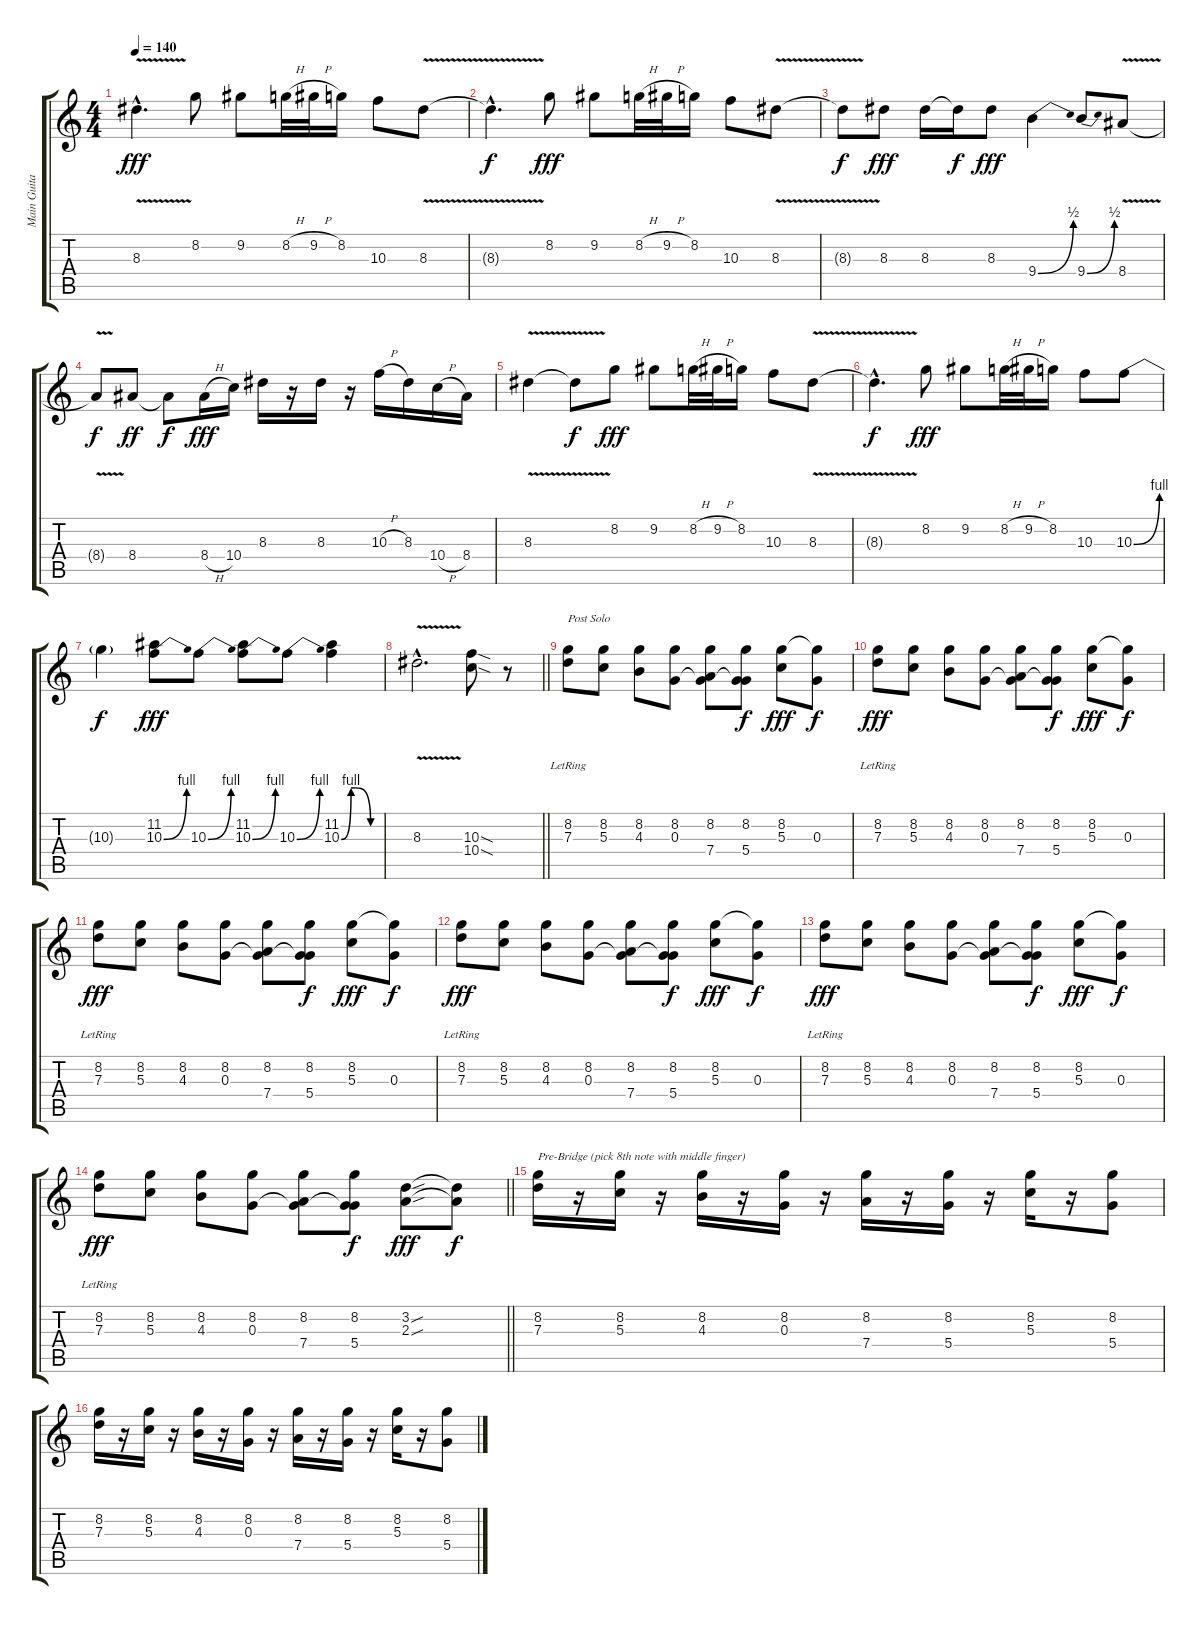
\track ("Main Guitar" "Main Guita") {instrument overdrivenguitar}
\staff {score tabs}
\tuning (E4 B3 G3 D3 A2 E2) {hide}
\ts (4 4)
\tempo 140
\clef g2
\ks c
8.3{v hac}.4{d lyrics (0 "") lyrics (1 "") lyrics (2 "") lyrics (3 "") lyrics (4 "") dy fff} 8.2.8{lyrics (0 "") lyrics (1 "") lyrics (2 "") lyrics (3 "") lyrics (4 "")} 9.2.8{lyrics (0 "") lyrics (1 "") lyrics (2 "") lyrics (3 "") lyrics (4 "")} 8.2{h}.32{lyrics (0 "") lyrics (1 "") lyrics (2 "") lyrics (3 "") lyrics (4 "")} 9.2{h}.32{lyrics (0 "") lyrics (1 "") lyrics (2 "") lyrics (3 "") lyrics (4 "")} 8.2.16{lyrics (0 "") lyrics (1 "") lyrics (2 "") lyrics (3 "") lyrics (4 "")} 10.3.8{lyrics (0 "") lyrics (1 "") lyrics (2 "") lyrics (3 "") lyrics (4 "")} 8.3{v}.8{lyrics (0 "") lyrics (1 "") lyrics (2 "") lyrics (3 "") lyrics (4 "")} |
8.3{hac t}.4{d lyrics (0 "") lyrics (1 "") lyrics (2 "") lyrics (3 "") lyrics (4 "") dy f} 8.2.8{lyrics (0 "") lyrics (1 "") lyrics (2 "") lyrics (3 "") lyrics (4 "") dy fff} 9.2.8{lyrics (0 "") lyrics (1 "") lyrics (2 "") lyrics (3 "") lyrics (4 "")} 8.2{h}.32{lyrics (0 "") lyrics (1 "") lyrics (2 "") lyrics (3 "") lyrics (4 "")} 9.2{h}.32{lyrics (0 "") lyrics (1 "") lyrics (2 "") lyrics (3 "") lyrics (4 "")} 8.2.16{lyrics (0 "") lyrics (1 "") lyrics (2 "") lyrics (3 "") lyrics (4 "")} 10.3.8{lyrics (0 "") lyrics (1 "") lyrics (2 "") lyrics (3 "") lyrics (4 "")} 8.3{v}.8{lyrics (0 "") lyrics (1 "") lyrics (2 "") lyrics (3 "") lyrics (4 "")} |
8.3{t}.8{lyrics (0 "") lyrics (1 "") lyrics (2 "") lyrics (3 "") lyrics (4 "") dy f} 8.3.8{lyrics (0 "") lyrics (1 "") lyrics (2 "") lyrics (3 "") lyrics (4 "") dy fff} 8.3.16{lyrics (0 "") lyrics (1 "") lyrics (2 "") lyrics (3 "") lyrics (4 "")} 8.3{t}.16{lyrics (0 "") lyrics (1 "") lyrics (2 "") lyrics (3 "") lyrics (4 "") dy f} 8.3.8{lyrics (0 "") lyrics (1 "") lyrics (2 "") lyrics (3 "") lyrics (4 "") dy fff} 9.4{be (bend 0 0 60 2)}.4{lyrics (0 "") lyrics (1 "") lyrics (2 "") lyrics (3 "") lyrics (4 "")} 9.4{be (bend 0 0 60 2)}.8{lyrics (0 "") lyrics (1 "") lyrics (2 "") lyrics (3 "") lyrics (4 "")} 8.4{v}.8{lyrics (0 "") lyrics (1 "") lyrics (2 "") lyrics (3 "") lyrics (4 "")} |
8.4{t}.8{lyrics (0 "") lyrics (1 "") lyrics (2 "") lyrics (3 "") lyrics (4 "") dy f} 8.4.8{lyrics (0 "") lyrics (1 "") lyrics (2 "") lyrics (3 "") lyrics (4 "") dy ff} 8.4{t}.8{lyrics (0 "") lyrics (1 "") lyrics (2 "") lyrics (3 "") lyrics (4 "") dy f} 8.4{h}.16{lyrics (0 "") lyrics (1 "") lyrics (2 "") lyrics (3 "") lyrics (4 "") dy fff} 10.4.16{lyrics (0 "") lyrics (1 "") lyrics (2 "") lyrics (3 "") lyrics (4 "")} 8.3.16{lyrics (0 "") lyrics (1 "") lyrics (2 "") lyrics (3 "") lyrics (4 "")} r.16 8.3.16{lyrics (0 "") lyrics (1 "") lyrics (2 "") lyrics (3 "") lyrics (4 "")} r.16 10.3{h}.16{lyrics (0 "") lyrics (1 "") lyrics (2 "") lyrics (3 "") lyrics (4 "")} 8.3.16{lyrics (0 "") lyrics (1 "") lyrics (2 "") lyrics (3 "") lyrics (4 "")} 10.4{h}.16{lyrics (0 "") lyrics (1 "") lyrics (2 "") lyrics (3 "") lyrics (4 "")} 8.4.16{lyrics (0 "") lyrics (1 "") lyrics (2 "") lyrics (3 "") lyrics (4 "")} |
8.3{v}.4{lyrics (0 "") lyrics (1 "") lyrics (2 "") lyrics (3 "") lyrics (4 "")} 8.3{t}.8{lyrics (0 "") lyrics (1 "") lyrics (2 "") lyrics (3 "") lyrics (4 "") dy f} 8.2.8{lyrics (0 "") lyrics (1 "") lyrics (2 "") lyrics (3 "") lyrics (4 "") dy fff} 9.2.8{lyrics (0 "") lyrics (1 "") lyrics (2 "") lyrics (3 "") lyrics (4 "")} 8.2{h}.32{lyrics (0 "") lyrics (1 "") lyrics (2 "") lyrics (3 "") lyrics (4 "")} 9.2{h}.32{lyrics (0 "") lyrics (1 "") lyrics (2 "") lyrics (3 "") lyrics (4 "")} 8.2.16{lyrics (0 "") lyrics (1 "") lyrics (2 "") lyrics (3 "") lyrics (4 "")} 10.3.8{lyrics (0 "") lyrics (1 "") lyrics (2 "") lyrics (3 "") lyrics (4 "")} 8.3{v}.8{lyrics (0 "") lyrics (1 "") lyrics (2 "") lyrics (3 "") lyrics (4 "")} |
8.3{hac t}.4{d lyrics (0 "") lyrics (1 "") lyrics (2 "") lyrics (3 "") lyrics (4 "") dy f} 8.2.8{lyrics (0 "") lyrics (1 "") lyrics (2 "") lyrics (3 "") lyrics (4 "") dy fff} 9.2.8{lyrics (0 "") lyrics (1 "") lyrics (2 "") lyrics (3 "") lyrics (4 "")} 8.2{h}.32{lyrics (0 "") lyrics (1 "") lyrics (2 "") lyrics (3 "") lyrics (4 "")} 9.2{h}.32{lyrics (0 "") lyrics (1 "") lyrics (2 "") lyrics (3 "") lyrics (4 "")} 8.2.16{lyrics (0 "") lyrics (1 "") lyrics (2 "") lyrics (3 "") lyrics (4 "")} 10.3.8{lyrics (0 "") lyrics (1 "") lyrics (2 "") lyrics (3 "") lyrics (4 "")} 10.3{be (bend 0 0 60 4)}.8{lyrics (0 "") lyrics (1 "") lyrics (2 "") lyrics (3 "") lyrics (4 "")} |
10.3{t}.4{lyrics (0 "") lyrics (1 "") lyrics (2 "") lyrics (3 "") lyrics (4 "") dy f} (11.2 10.3{be (bend 0 0 60 4)}).8{lyrics (0 "") lyrics (1 "") lyrics (2 "") lyrics (3 "") lyrics (4 "") dy fff} 10.3{be (bend 0 0 60 4)}.8{lyrics (0 "") lyrics (1 "") lyrics (2 "") lyrics (3 "") lyrics (4 "")} (11.2 10.3{be (bend 0 0 60 4)}).8{lyrics (0 "") lyrics (1 "") lyrics (2 "") lyrics (3 "") lyrics (4 "")} 10.3{be (bend 0 0 60 4)}.8{lyrics (0 "") lyrics (1 "") lyrics (2 "") lyrics (3 "") lyrics (4 "")} (11.2 10.3{be (custom 0 0 15 4 22 4 45 0 60 0)}).4{lyrics (0 "") lyrics (1 "") lyrics (2 "") lyrics (3 "") lyrics (4 "")} |
\barLineRight lightlight
8.3{v hac}.2{d lyrics (0 "") lyrics (1 "") lyrics (2 "") lyrics (3 "") lyrics (4 "")} (10.3{sod} 10.4{sod}).8{lyrics (0 "") lyrics (1 "") lyrics (2 "") lyrics (3 "") lyrics (4 "")} r.8 |
(8.2{lr} 7.3).8{txt "Post Solo" lyrics (0 "") lyrics (1 "") lyrics (2 "") lyrics (3 "") lyrics (4 "")} (8.2 5.3).8{lyrics (0 "") lyrics (1 "") lyrics (2 "") lyrics (3 "") lyrics (4 "")} (8.2 4.3).8{lyrics (0 "") lyrics (1 "") lyrics (2 "") lyrics (3 "") lyrics (4 "")} (8.2 0.3).8{lyrics (0 "") lyrics (1 "") lyrics (2 "") lyrics (3 "") lyrics (4 "")} (8.2 0.3{t} 7.4).8{lyrics (0 "") lyrics (1 "") lyrics (2 "") lyrics (3 "") lyrics (4 "")} (8.2 0.3{t} 5.4).8{lyrics (0 "") lyrics (1 "") lyrics (2 "") lyrics (3 "") lyrics (4 "") dy f} (8.2 5.3).8{lyrics (0 "") lyrics (1 "") lyrics (2 "") lyrics (3 "") lyrics (4 "") dy fff} (8.2{t} 0.3).8{lyrics (0 "") lyrics (1 "") lyrics (2 "") lyrics (3 "") lyrics (4 "") dy f} |
(8.2{lr} 7.3).8{lyrics (0 "") lyrics (1 "") lyrics (2 "") lyrics (3 "") lyrics (4 "") dy fff} (8.2 5.3).8{lyrics (0 "") lyrics (1 "") lyrics (2 "") lyrics (3 "") lyrics (4 "")} (8.2 4.3).8{lyrics (0 "") lyrics (1 "") lyrics (2 "") lyrics (3 "") lyrics (4 "")} (8.2 0.3).8{lyrics (0 "") lyrics (1 "") lyrics (2 "") lyrics (3 "") lyrics (4 "")} (8.2 0.3{t} 7.4).8{lyrics (0 "") lyrics (1 "") lyrics (2 "") lyrics (3 "") lyrics (4 "")} (8.2 0.3{t} 5.4).8{lyrics (0 "") lyrics (1 "") lyrics (2 "") lyrics (3 "") lyrics (4 "") dy f} (8.2 5.3).8{lyrics (0 "") lyrics (1 "") lyrics (2 "") lyrics (3 "") lyrics (4 "") dy fff} (8.2{t} 0.3).8{lyrics (0 "") lyrics (1 "") lyrics (2 "") lyrics (3 "") lyrics (4 "") dy f} |
(8.2{lr} 7.3).8{lyrics (0 "") lyrics (1 "") lyrics (2 "") lyrics (3 "") lyrics (4 "") dy fff} (8.2 5.3).8{lyrics (0 "") lyrics (1 "") lyrics (2 "") lyrics (3 "") lyrics (4 "")} (8.2 4.3).8{lyrics (0 "") lyrics (1 "") lyrics (2 "") lyrics (3 "") lyrics (4 "")} (8.2 0.3).8{lyrics (0 "") lyrics (1 "") lyrics (2 "") lyrics (3 "") lyrics (4 "")} (8.2 0.3{t} 7.4).8{lyrics (0 "") lyrics (1 "") lyrics (2 "") lyrics (3 "") lyrics (4 "")} (8.2 0.3{t} 5.4).8{lyrics (0 "") lyrics (1 "") lyrics (2 "") lyrics (3 "") lyrics (4 "") dy f} (8.2 5.3).8{lyrics (0 "") lyrics (1 "") lyrics (2 "") lyrics (3 "") lyrics (4 "") dy fff} (8.2{t} 0.3).8{lyrics (0 "") lyrics (1 "") lyrics (2 "") lyrics (3 "") lyrics (4 "") dy f} |
(8.2{lr} 7.3).8{lyrics (0 "") lyrics (1 "") lyrics (2 "") lyrics (3 "") lyrics (4 "") dy fff} (8.2 5.3).8{lyrics (0 "") lyrics (1 "") lyrics (2 "") lyrics (3 "") lyrics (4 "")} (8.2 4.3).8{lyrics (0 "") lyrics (1 "") lyrics (2 "") lyrics (3 "") lyrics (4 "")} (8.2 0.3).8{lyrics (0 "") lyrics (1 "") lyrics (2 "") lyrics (3 "") lyrics (4 "")} (8.2 0.3{t} 7.4).8{lyrics (0 "") lyrics (1 "") lyrics (2 "") lyrics (3 "") lyrics (4 "")} (8.2 0.3{t} 5.4).8{lyrics (0 "") lyrics (1 "") lyrics (2 "") lyrics (3 "") lyrics (4 "") dy f} (8.2 5.3).8{lyrics (0 "") lyrics (1 "") lyrics (2 "") lyrics (3 "") lyrics (4 "") dy fff} (8.2{t} 0.3).8{lyrics (0 "") lyrics (1 "") lyrics (2 "") lyrics (3 "") lyrics (4 "") dy f} |
(8.2{lr} 7.3).8{lyrics (0 "") lyrics (1 "") lyrics (2 "") lyrics (3 "") lyrics (4 "") dy fff} (8.2 5.3).8{lyrics (0 "") lyrics (1 "") lyrics (2 "") lyrics (3 "") lyrics (4 "")} (8.2 4.3).8{lyrics (0 "") lyrics (1 "") lyrics (2 "") lyrics (3 "") lyrics (4 "")} (8.2 0.3).8{lyrics (0 "") lyrics (1 "") lyrics (2 "") lyrics (3 "") lyrics (4 "")} (8.2 0.3{t} 7.4).8{lyrics (0 "") lyrics (1 "") lyrics (2 "") lyrics (3 "") lyrics (4 "")} (8.2 0.3{t} 5.4).8{lyrics (0 "") lyrics (1 "") lyrics (2 "") lyrics (3 "") lyrics (4 "") dy f} (8.2 5.3).8{lyrics (0 "") lyrics (1 "") lyrics (2 "") lyrics (3 "") lyrics (4 "") dy fff} (8.2{t} 0.3).8{lyrics (0 "") lyrics (1 "") lyrics (2 "") lyrics (3 "") lyrics (4 "") dy f} |
\barLineRight lightlight
(8.2{lr} 7.3).8{lyrics (0 "") lyrics (1 "") lyrics (2 "") lyrics (3 "") lyrics (4 "") dy fff} (8.2 5.3).8{lyrics (0 "") lyrics (1 "") lyrics (2 "") lyrics (3 "") lyrics (4 "")} (8.2 4.3).8{lyrics (0 "") lyrics (1 "") lyrics (2 "") lyrics (3 "") lyrics (4 "")} (8.2 0.3).8{lyrics (0 "") lyrics (1 "") lyrics (2 "") lyrics (3 "") lyrics (4 "")} (8.2 0.3{t} 7.4).8{lyrics (0 "") lyrics (1 "") lyrics (2 "") lyrics (3 "") lyrics (4 "")} (8.2 0.3{t} 5.4).8{lyrics (0 "") lyrics (1 "") lyrics (2 "") lyrics (3 "") lyrics (4 "") dy f} (3.2{sou} 2.3{sou}).8{lyrics (0 "") lyrics (1 "") lyrics (2 "") lyrics (3 "") lyrics (4 "") dy fff} (3.2{t} 2.3{t}).8{lyrics (0 "") lyrics (1 "") lyrics (2 "") lyrics (3 "") lyrics (4 "") dy f} |
(8.2 7.3).16{txt "Pre-Bridge (pick 8th note with middle finger)" lyrics (0 "") lyrics (1 "") lyrics (2 "") lyrics (3 "") lyrics (4 "")} r.16 (8.2 5.3).16{lyrics (0 "") lyrics (1 "") lyrics (2 "") lyrics (3 "") lyrics (4 "")} r.16 (8.2 4.3).16{lyrics (0 "") lyrics (1 "") lyrics (2 "") lyrics (3 "") lyrics (4 "")} r.16 (8.2 0.3).16{lyrics (0 "") lyrics (1 "") lyrics (2 "") lyrics (3 "") lyrics (4 "")} r.16 (8.2 7.4).16{lyrics (0 "") lyrics (1 "") lyrics (2 "") lyrics (3 "") lyrics (4 "")} r.16 (8.2 5.4).16{lyrics (0 "") lyrics (1 "") lyrics (2 "") lyrics (3 "") lyrics (4 "")} r.16 (8.2 5.3).16{lyrics (0 "") lyrics (1 "") lyrics (2 "") lyrics (3 "") lyrics (4 "")} r.16 (8.2 5.4).8{lyrics (0 "") lyrics (1 "") lyrics (2 "") lyrics (3 "") lyrics (4 "")} |
(8.2 7.3).16{lyrics (0 "") lyrics (1 "") lyrics (2 "") lyrics (3 "") lyrics (4 "")} r.16 (8.2 5.3).16{lyrics (0 "") lyrics (1 "") lyrics (2 "") lyrics (3 "") lyrics (4 "")} r.16 (8.2 4.3).16{lyrics (0 "") lyrics (1 "") lyrics (2 "") lyrics (3 "") lyrics (4 "")} r.16 (8.2 0.3).16{lyrics (0 "") lyrics (1 "") lyrics (2 "") lyrics (3 "") lyrics (4 "")} r.16 (8.2 7.4).16{lyrics (0 "") lyrics (1 "") lyrics (2 "") lyrics (3 "") lyrics (4 "")} r.16 (8.2 5.4).16{lyrics (0 "") lyrics (1 "") lyrics (2 "") lyrics (3 "") lyrics (4 "")} r.16 (8.2 5.3).16{lyrics (0 "") lyrics (1 "") lyrics (2 "") lyrics (3 "") lyrics (4 "")} r.16 (8.2 5.4).8{lyrics (0 "") lyrics (1 "") lyrics (2 "") lyrics (3 "") lyrics (4 "")}
